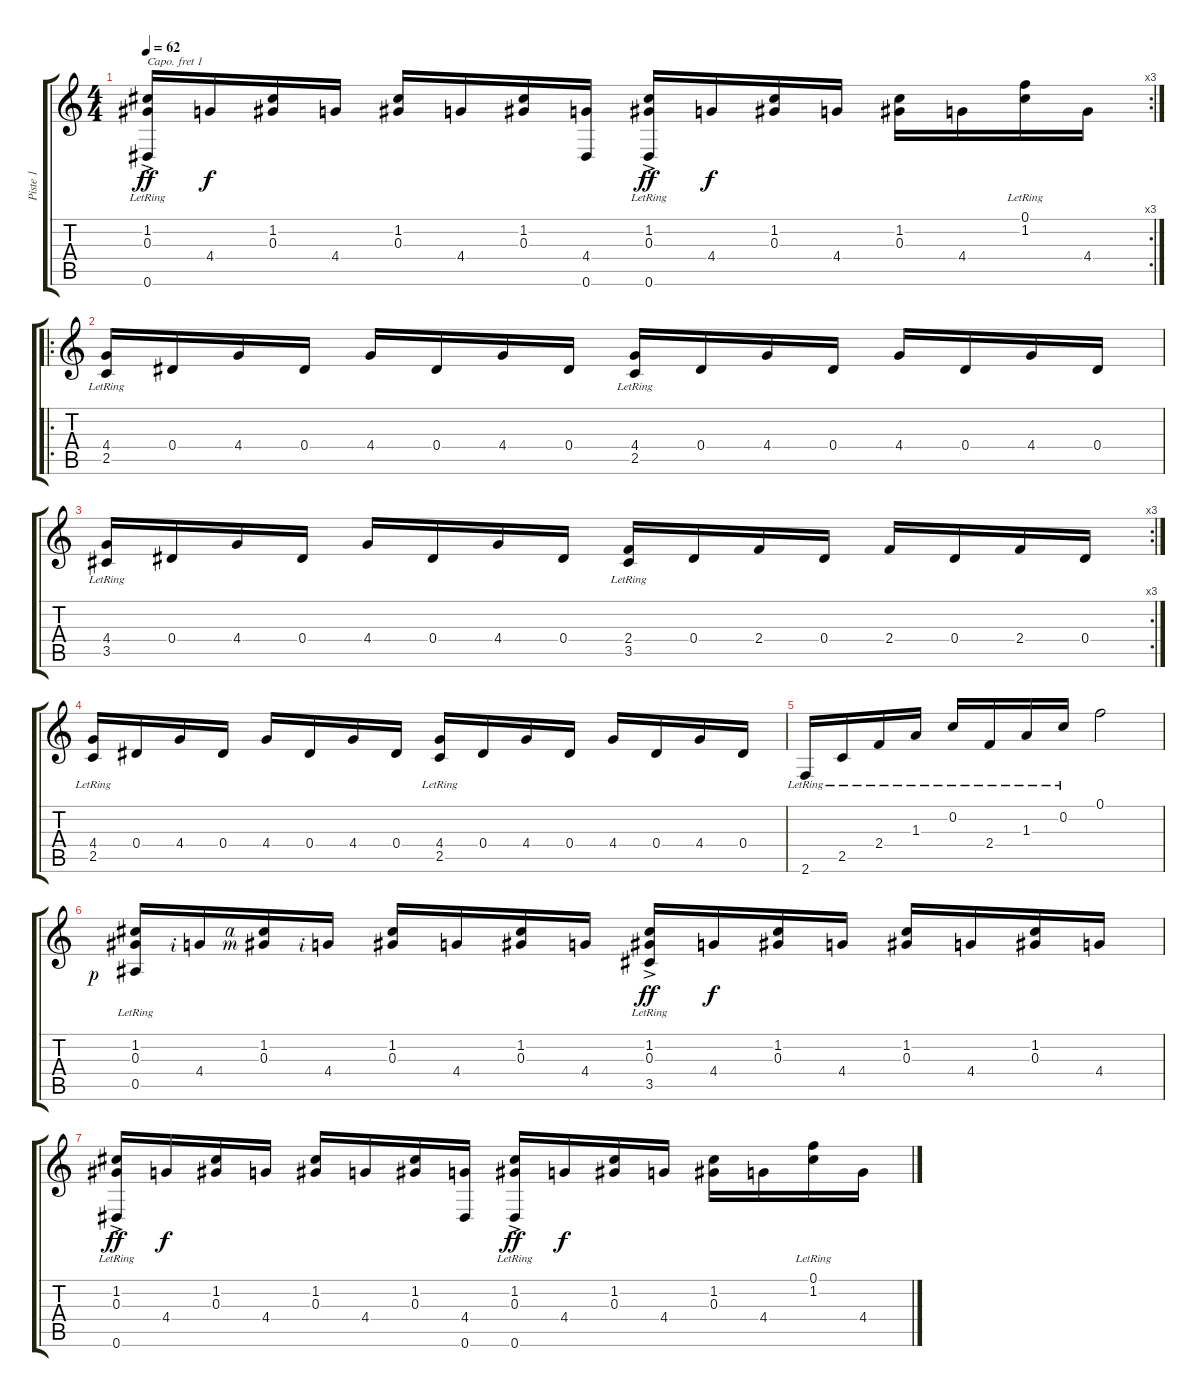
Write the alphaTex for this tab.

\track ("Piste 1" "Piste 1") {instrument acousticguitarnylon}
\staff {score tabs}
\capo 1
\tuning (E4 B3 G3 D3 A2 D2) {hide}
\rc 3
\ts (4 4)
\tempo 62
\clef g2
\ks c
(1.2 0.3 0.6{ac lr}).16{dy ff} 4.4.16{dy f} (1.2 0.3).16 4.4.16 (1.2 0.3).16 4.4.16 (1.2 0.3).16 (4.4 0.6).16 (1.2 0.3 0.6{ac lr}).16{dy ff} 4.4.16{dy f} (1.2 0.3).16 4.4.16 (1.2 0.3).16 4.4.16 (0.1{lr} 1.2).16 4.4.16 |
\ro
(4.4 2.5{lr}).16 0.4.16 4.4.16 0.4.16 4.4.16 0.4.16 4.4.16 0.4.16 (4.4 2.5{lr}).16 0.4.16 4.4.16 0.4.16 4.4.16 0.4.16 4.4.16 0.4.16 |
\rc 3
(4.4 3.5{lr}).16 0.4.16 4.4.16 0.4.16 4.4.16 0.4.16 4.4.16 0.4.16 (2.4 3.5{lr}).16 0.4.16 2.4.16 0.4.16 2.4.16 0.4.16 2.4.16 0.4.16 |
(4.4 2.5{lr}).16 0.4.16 4.4.16 0.4.16 4.4.16 0.4.16 4.4.16 0.4.16 (4.4 2.5{lr}).16 0.4.16 4.4.16 0.4.16 4.4.16 0.4.16 4.4.16 0.4.16 |
2.6{lr}.16 2.5{lr}.16 2.4{lr}.16 1.3{lr}.16 0.2{lr}.16 2.4{lr}.16 1.3{lr}.16 0.2{lr}.16 0.1.2 |
(1.2 0.3 0.5{lr rf 1}).16 4.4{rf 2}.16 (1.2{rf 4} 0.3{rf 3}).16 4.4{rf 2}.16 (1.2 0.3).16 4.4.16 (1.2 0.3).16 4.4.16 (1.2 0.3 3.5{ac lr}).16{dy ff} 4.4.16{dy f} (1.2 0.3).16 4.4.16 (1.2 0.3).16 4.4.16 (1.2 0.3).16 4.4.16 |
(1.2 0.3 0.6{ac lr}).16{dy ff} 4.4.16{dy f} (1.2 0.3).16 4.4.16 (1.2 0.3).16 4.4.16 (1.2 0.3).16 (4.4 0.6).16 (1.2 0.3 0.6{ac lr}).16{dy ff} 4.4.16{dy f} (1.2 0.3).16 4.4.16 (1.2 0.3).16 4.4.16 (0.1{lr} 1.2).16 4.4.16
